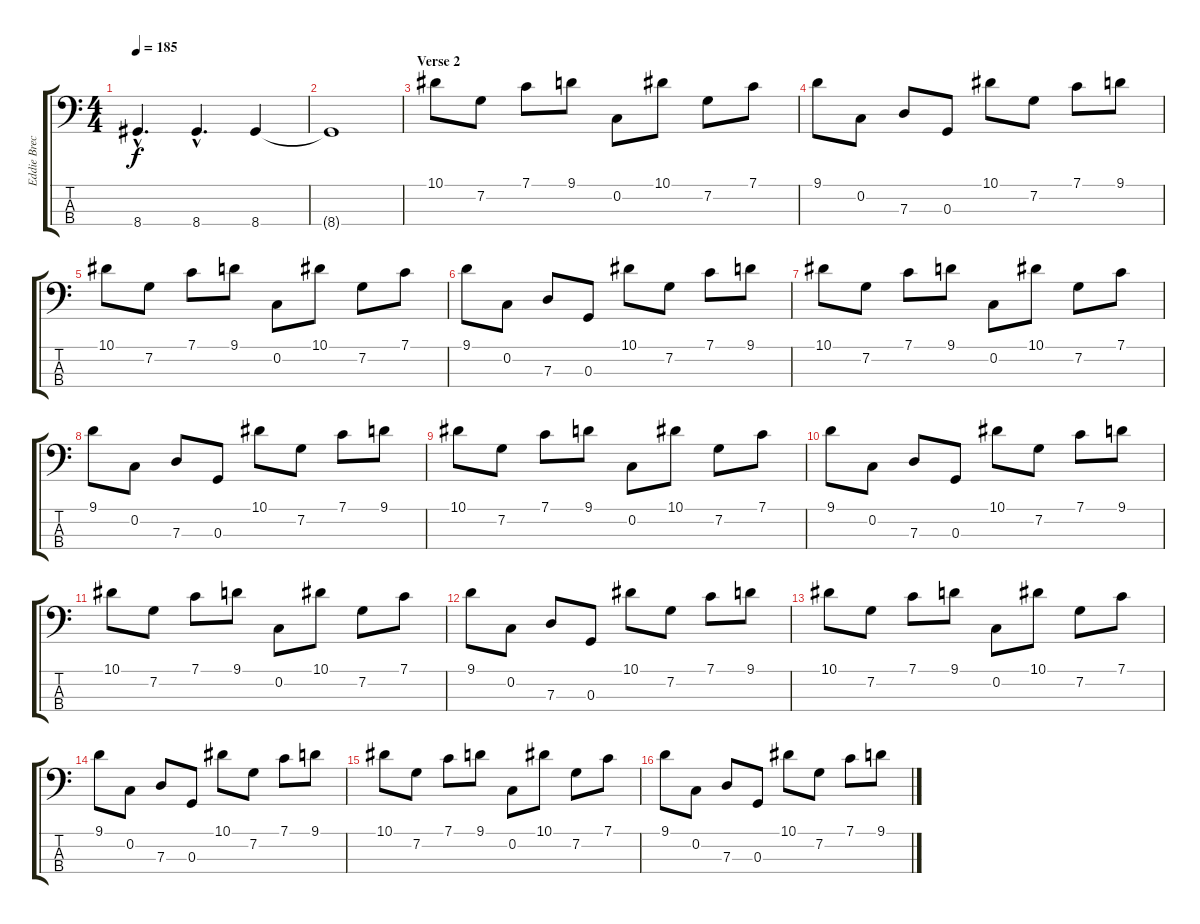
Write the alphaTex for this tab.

\track ("Eddie Breckenridge (Bass)" "Eddie Brec") {instrument electricbassfinger}
\staff {score tabs}
\tuning (F2 C2 G1 C1) {hide}
\ts (4 4)
\tempo 185
\clef f4
\ks c
8.4{hac}.4{d dy f} 8.4{hac}.4{d} 8.4.4 |
8.4{t}.1 |
\section ("" "Verse 2")
10.1.8 7.2.8 7.1.8 9.1.8 0.2.8 10.1.8 7.2.8 7.1.8 |
9.1.8 0.2.8 7.3.8 0.3.8 10.1.8 7.2.8 7.1.8 9.1.8 |
10.1.8 7.2.8 7.1.8 9.1.8 0.2.8 10.1.8 7.2.8 7.1.8 |
9.1.8 0.2.8 7.3.8 0.3.8 10.1.8 7.2.8 7.1.8 9.1.8 |
10.1.8 7.2.8 7.1.8 9.1.8 0.2.8 10.1.8 7.2.8 7.1.8 |
9.1.8 0.2.8 7.3.8 0.3.8 10.1.8 7.2.8 7.1.8 9.1.8 |
10.1.8 7.2.8 7.1.8 9.1.8 0.2.8 10.1.8 7.2.8 7.1.8 |
9.1.8 0.2.8 7.3.8 0.3.8 10.1.8 7.2.8 7.1.8 9.1.8 |
10.1.8 7.2.8 7.1.8 9.1.8 0.2.8 10.1.8 7.2.8 7.1.8 |
9.1.8 0.2.8 7.3.8 0.3.8 10.1.8 7.2.8 7.1.8 9.1.8 |
10.1.8 7.2.8 7.1.8 9.1.8 0.2.8 10.1.8 7.2.8 7.1.8 |
9.1.8 0.2.8 7.3.8 0.3.8 10.1.8 7.2.8 7.1.8 9.1.8 |
10.1.8 7.2.8 7.1.8 9.1.8 0.2.8 10.1.8 7.2.8 7.1.8 |
9.1.8 0.2.8 7.3.8 0.3.8 10.1.8 7.2.8 7.1.8 9.1.8
